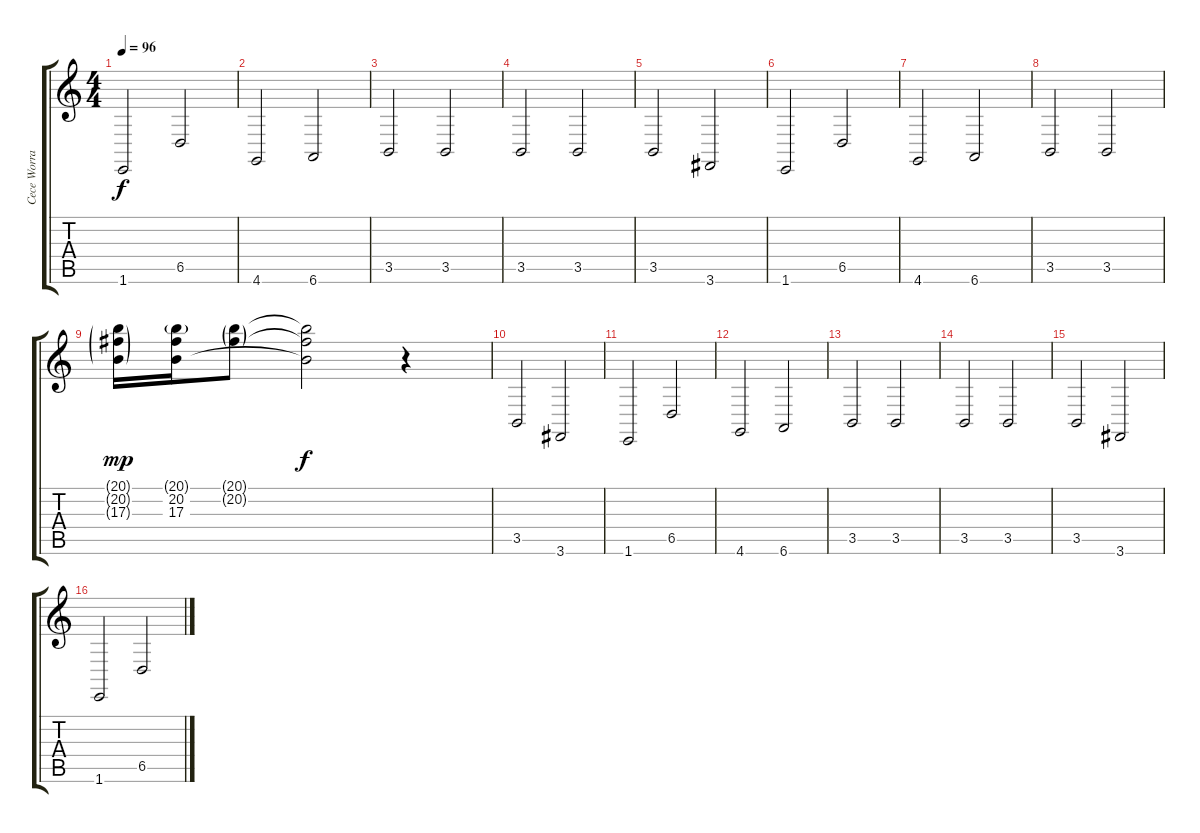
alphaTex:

\track ("Cece Worral" "Cece Worra") {instrument altosax}
\staff {score tabs}
\tuning (Eb4 Bb3 Gb3 Db3 Ab2 Eb2) {hide}
\ts (4 4)
\tempo 96
\clef g2
\ks c
1.6.2{dy f} 6.5.2 |
4.6.2 6.6.2 |
3.5.2 3.5.2 |
3.5.2 3.5.2 |
3.5.2 3.6.2 |
1.6.2 6.5.2 |
4.6.2 6.6.2 |
3.5.2 3.5.2 |
(20.1{g} 20.2{g} 17.3{g}).16{dy mp} (20.1{g} 20.2 17.3).16 (20.1{g} 20.2{g}).8 (20.1{t} 20.2{t} 17.3{t}).2{dy f} r.4 |
3.5.2 3.6.2 |
1.6.2 6.5.2 |
4.6.2 6.6.2 |
3.5.2 3.5.2 |
3.5.2 3.5.2 |
3.5.2 3.6.2 |
1.6.2 6.5.2
